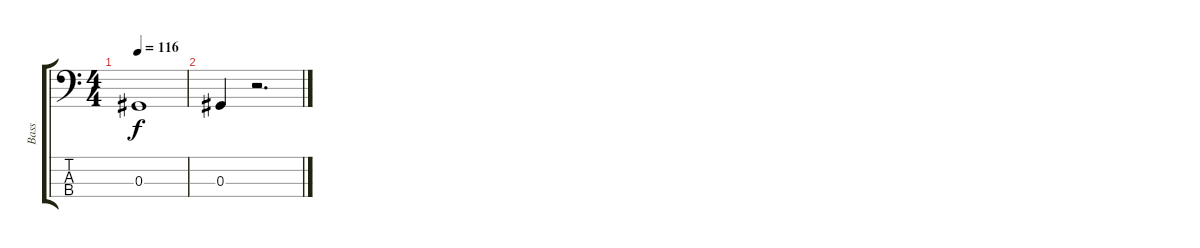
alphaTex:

\track ("Bass" "Bass") {instrument electricbasspick}
\staff {score tabs}
\tuning (Gb2 Db2 Ab1 Eb1) {hide}
\ts (4 4)
\tempo 116
\clef f4
\ks c
0.3.1{dy f} |
0.3.4 r.2{d}
